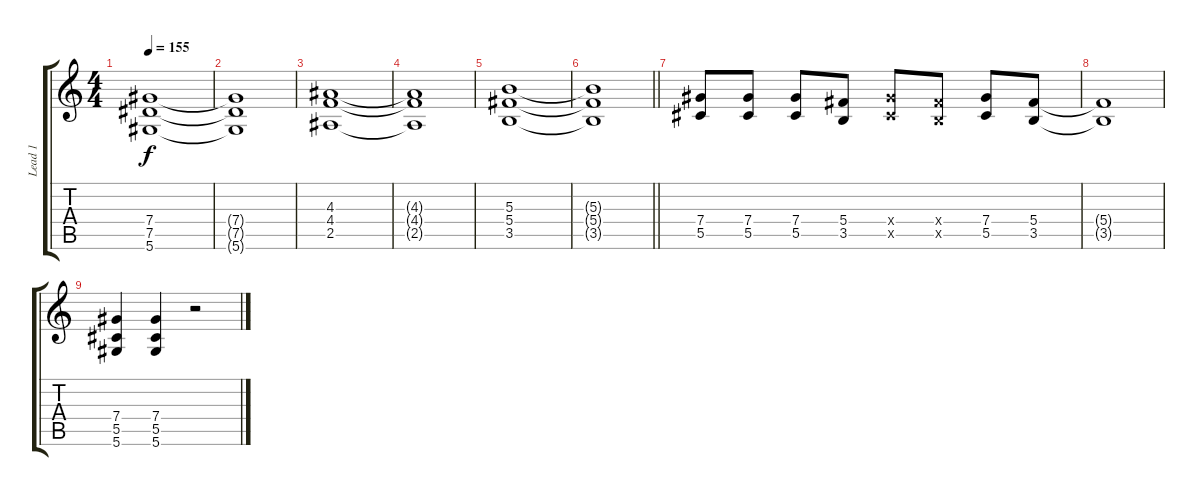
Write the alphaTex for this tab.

\track ("Lead 1" "Lead 1") {instrument distortionguitar}
\staff {score tabs}
\tuning (Eb4 Bb3 Gb3 Db3 Ab2 Eb2) {hide}
\ts (4 4)
\tempo 155
\clef g2
\ks c
(7.4 7.5 5.6).1{dy f} |
(7.4{t} 7.5{t} 5.6{t}).1 |
(4.3 4.4 2.5).1 |
(4.3{t} 4.4{t} 2.5{t}).1 |
(5.3 5.4 3.5).1 |
\barLineRight lightlight
(5.3{t} 5.4{t} 3.5{t}).1 |
(7.4 5.5).8 (7.4 5.5).8 (7.4 5.5).8 (5.4 3.5).8 (7.4{x} 5.5{x}).8 (5.4{x} 3.5{x}).8 (7.4 5.5).8 (5.4 3.5).8 |
(5.4{t} 3.5{t}).1 |
(7.4 5.5 5.6).4 (7.4 5.5 5.6).4 r.2
